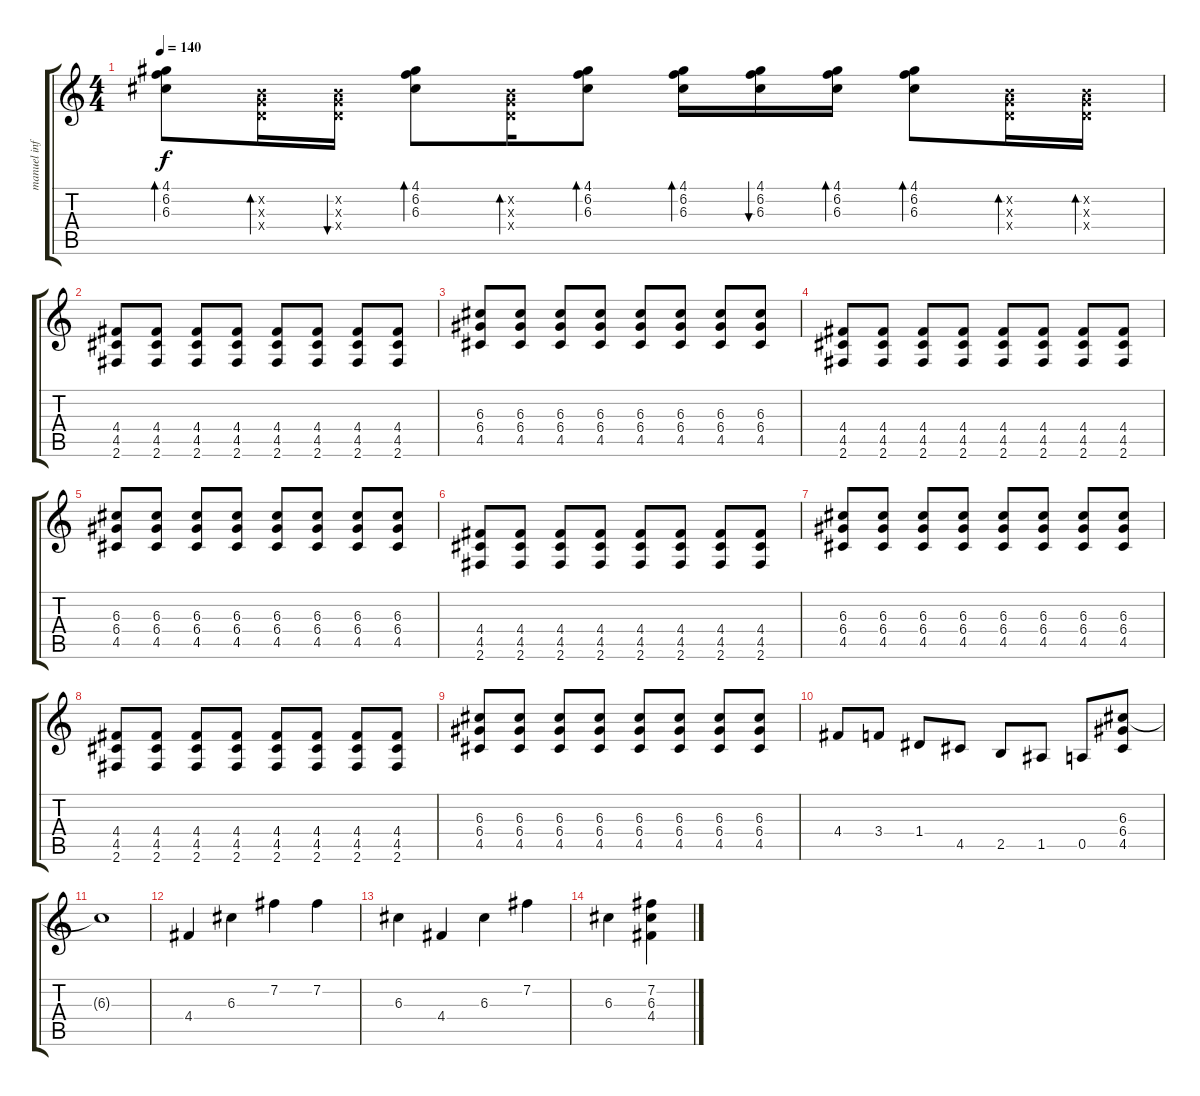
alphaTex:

\track ("manuel infante" "manuel inf") {instrument overdrivenguitar}
\staff {score tabs}
\tuning (E4 B3 G3 D3 A2 E2) {hide}
\ts (4 4)
\tempo 140
\clef g2
\ks c
(4.1 6.2 6.3).8{bd 60 dy f} (0.2{x} 0.3{x} 0.4{x}).16{bd 60} (0.2{x} 0.3{x} 0.4{x}).16{bu 60} (4.1 6.2 6.3).8{bd 60} (0.2{x} 0.3{x} 0.4{x}).16{bd 60} (4.1 6.2 6.3).8{bd 60} (4.1 6.2 6.3).16{bd 60} (4.1 6.2 6.3).16{bu 60} (4.1 6.2 6.3).16{bd 60} (4.1 6.2 6.3).8{bd 60} (0.2{x} 0.3{x} 0.4{x}).16{bd 60} (0.2{x} 0.3{x} 0.4{x}).16{bd 60} |
(4.4 4.5 2.6).8 (4.4 4.5 2.6).8 (4.4 4.5 2.6).8 (4.4 4.5 2.6).8 (4.4 4.5 2.6).8 (4.4 4.5 2.6).8 (4.4 4.5 2.6).8 (4.4 4.5 2.6).8 |
(6.3 6.4 4.5).8 (6.3 6.4 4.5).8 (6.3 6.4 4.5).8 (6.3 6.4 4.5).8 (6.3 6.4 4.5).8 (6.3 6.4 4.5).8 (6.3 6.4 4.5).8 (6.3 6.4 4.5).8 |
(4.4 4.5 2.6).8 (4.4 4.5 2.6).8 (4.4 4.5 2.6).8 (4.4 4.5 2.6).8 (4.4 4.5 2.6).8 (4.4 4.5 2.6).8 (4.4 4.5 2.6).8 (4.4 4.5 2.6).8 |
(6.3 6.4 4.5).8 (6.3 6.4 4.5).8 (6.3 6.4 4.5).8 (6.3 6.4 4.5).8 (6.3 6.4 4.5).8 (6.3 6.4 4.5).8 (6.3 6.4 4.5).8 (6.3 6.4 4.5).8 |
(4.4 4.5 2.6).8 (4.4 4.5 2.6).8 (4.4 4.5 2.6).8 (4.4 4.5 2.6).8 (4.4 4.5 2.6).8 (4.4 4.5 2.6).8 (4.4 4.5 2.6).8 (4.4 4.5 2.6).8 |
(6.3 6.4 4.5).8 (6.3 6.4 4.5).8 (6.3 6.4 4.5).8 (6.3 6.4 4.5).8 (6.3 6.4 4.5).8 (6.3 6.4 4.5).8 (6.3 6.4 4.5).8 (6.3 6.4 4.5).8 |
(4.4 4.5 2.6).8 (4.4 4.5 2.6).8 (4.4 4.5 2.6).8 (4.4 4.5 2.6).8 (4.4 4.5 2.6).8 (4.4 4.5 2.6).8 (4.4 4.5 2.6).8 (4.4 4.5 2.6).8 |
(6.3 6.4 4.5).8 (6.3 6.4 4.5).8 (6.3 6.4 4.5).8 (6.3 6.4 4.5).8 (6.3 6.4 4.5).8 (6.3 6.4 4.5).8 (6.3 6.4 4.5).8 (6.3 6.4 4.5).8 |
4.4.8 3.4.8 1.4.8 4.5.8 2.5.8 1.5.8 0.5.8 (6.3 6.4 4.5).8 |
6.3{t}.1 |
4.4.4 6.3.4 7.2.4 7.2.4 |
6.3.4 4.4.4 6.3.4 7.2.4 |
6.3.4 (7.2 6.3 4.4).4
